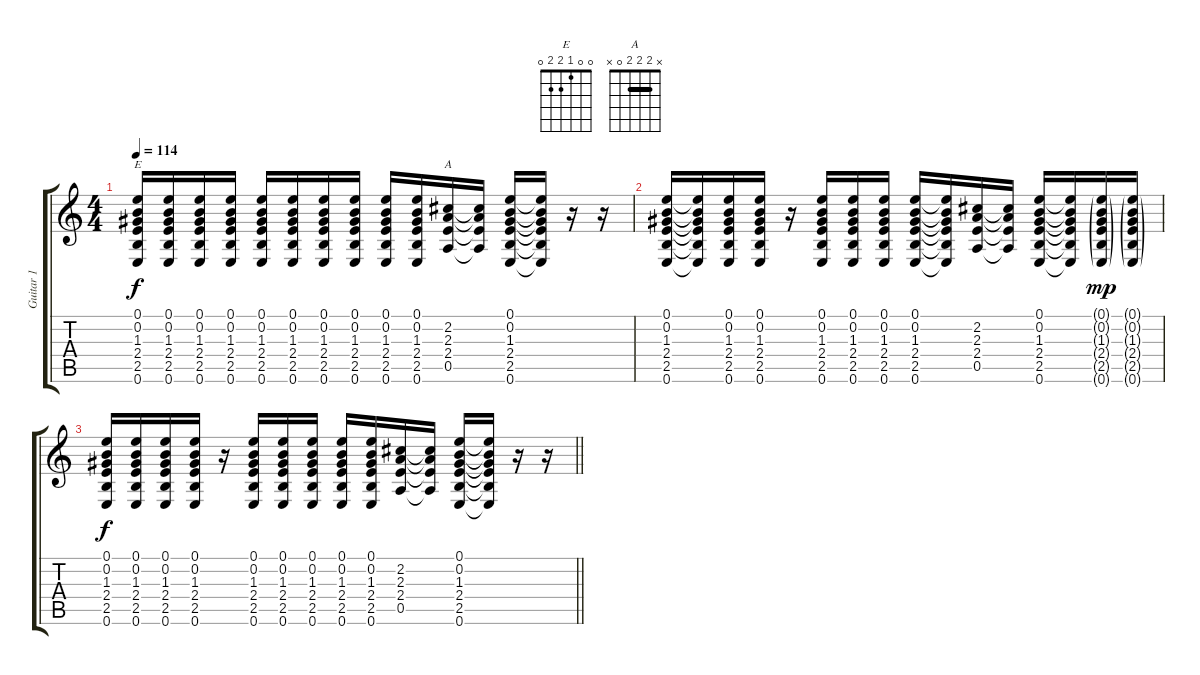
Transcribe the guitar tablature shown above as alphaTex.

\track ("Guitar 1" "Guitar 1") {instrument acousticguitarnylon}
\staff {score tabs}
\tuning (E4 B3 G3 D3 A2 E2) {hide}
\chord ("E" 0 0 1 2 2 0)
\chord ("A" x 2 2 2 0 x) {barre 2}
\ts (4 4)
\tempo 114
\clef g2
\ks c
(0.1 0.2 1.3 2.4 2.5 0.6).16{ch "E" dy f} (0.1 0.2 1.3 2.4 2.5 0.6).16 (0.1 0.2 1.3 2.4 2.5 0.6).16 (0.1 0.2 1.3 2.4 2.5 0.6).16 (0.1 0.2 1.3 2.4 2.5 0.6).16 (0.1 0.2 1.3 2.4 2.5 0.6).16 (0.1 0.2 1.3 2.4 2.5 0.6).16 (0.1 0.2 1.3 2.4 2.5 0.6).16 (0.1 0.2 1.3 2.4 2.5 0.6).16 (0.1 0.2 1.3 2.4 2.5 0.6).16 (2.2 2.3 2.4 0.5).16{ch "A"} (2.2{t} 2.3{t} 2.4{t} 0.5{t}).16 (0.1 0.2 1.3 2.4 2.5 0.6).16 (0.1{t} 0.2{t} 1.3{t} 2.4{t} 2.5{t} 0.6{t}).16 r.16 r.16 |
(0.1 0.2 1.3 2.4 2.5 0.6).16 (0.1{t} 0.2{t} 1.3{t} 2.4{t} 2.5{t} 0.6{t}).16 (0.1 0.2 1.3 2.4 2.5 0.6).16 (0.1 0.2 1.3 2.4 2.5 0.6).16 r.16 (0.1 0.2 1.3 2.4 2.5 0.6).16 (0.1 0.2 1.3 2.4 2.5 0.6).16 (0.1 0.2 1.3 2.4 2.5 0.6).16 (0.1 0.2 1.3 2.4 2.5 0.6).16 (0.1{t} 0.2{t} 1.3{t} 2.4{t} 2.5{t} 0.6{t}).16 (2.2 2.3 2.4 0.5).16 (2.2{t} 2.3{t} 2.4{t} 0.5{t}).16 (0.1 0.2 1.3 2.4 2.5 0.6).16 (0.1{t} 0.2{t} 1.3{t} 2.4{t} 2.5{t} 0.6{t}).16 (0.1{g} 0.2{g} 1.3{g} 2.4{g} 2.5{g} 0.6{g}).16{dy mp} (0.1{g} 0.2{g} 1.3{g} 2.4{g} 2.5{g} 0.6{g}).16 |
\barLineRight lightlight
(0.1 0.2 1.3 2.4 2.5 0.6).16{dy f} (0.1 0.2 1.3 2.4 2.5 0.6).16 (0.1 0.2 1.3 2.4 2.5 0.6).16 (0.1 0.2 1.3 2.4 2.5 0.6).16 r.16 (0.1 0.2 1.3 2.4 2.5 0.6).16 (0.1 0.2 1.3 2.4 2.5 0.6).16 (0.1 0.2 1.3 2.4 2.5 0.6).16 (0.1 0.2 1.3 2.4 2.5 0.6).16 (0.1 0.2 1.3 2.4 2.5 0.6).16 (2.2 2.3 2.4 0.5).16 (2.2{t} 2.3{t} 2.4{t} 0.5{t}).16 (0.1 0.2 1.3 2.4 2.5 0.6).16 (0.1{t} 0.2{t} 1.3{t} 2.4{t} 2.5{t} 0.6{t}).16 r.16 r.16
